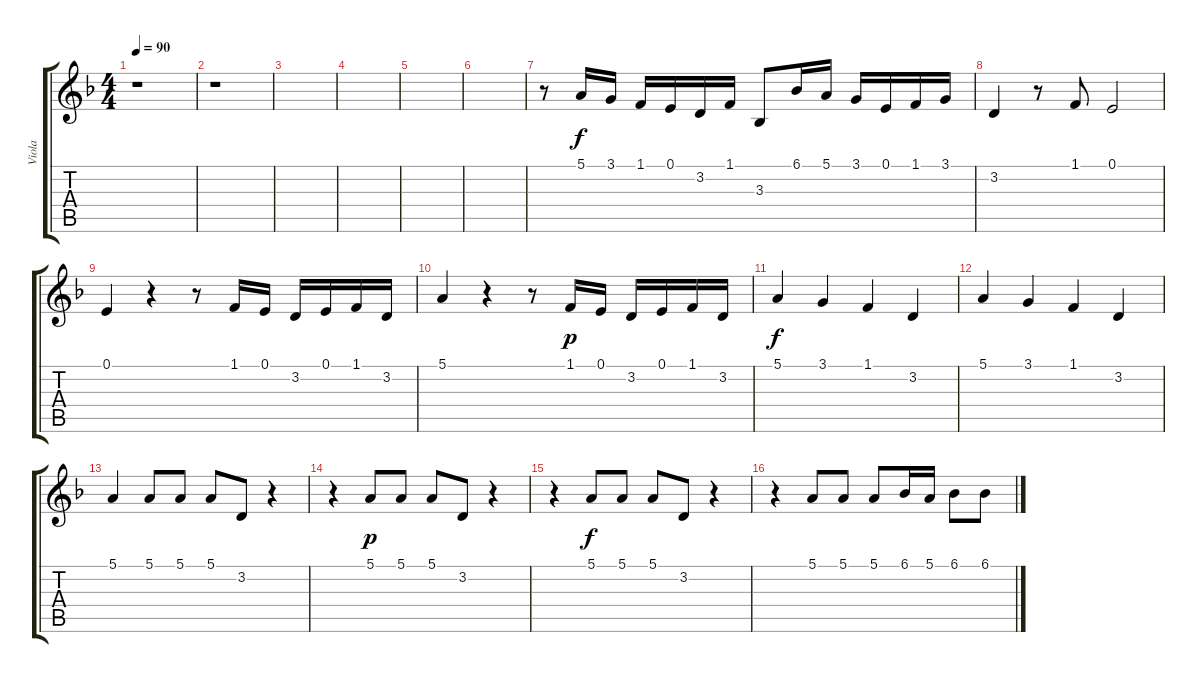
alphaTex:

\track ("Viola" "Viola") {instrument viola}
\staff {score tabs}
\tuning (E4 B3 G3 D3 A2 E2) {hide}
\ts (4 4)
\tempo 90
\clef g2
\ks f
r.1{dy f} |
r.1 |
|
|
|
|
r.8 5.1.16 3.1.16 1.1.16 0.1.16 3.2.16 1.1.16 3.3.8 6.1.16 5.1.16 3.1.16 0.1.16 1.1.16 3.1.16 |
3.2.4 r.8 1.1.8 0.1.2 |
0.1.4 r.4 r.8 1.1.16 0.1.16 3.2.16 0.1.16 1.1.16 3.2.16 |
5.1.4 r.4 r.8 1.1.16{dy p} 0.1.16 3.2.16 0.1.16 1.1.16 3.2.16 |
5.1.4{dy f} 3.1.4 1.1.4 3.2.4 |
5.1.4 3.1.4 1.1.4 3.2.4 |
5.1.4 5.1.8 5.1.8 5.1.8 3.2.8 r.4 |
r.4 5.1.8{dy p} 5.1.8 5.1.8 3.2.8 r.4 |
r.4 5.1.8{dy f} 5.1.8 5.1.8 3.2.8 r.4 |
r.4 5.1.8 5.1.8 5.1.8 6.1.16 5.1.16 6.1.8 6.1.8
